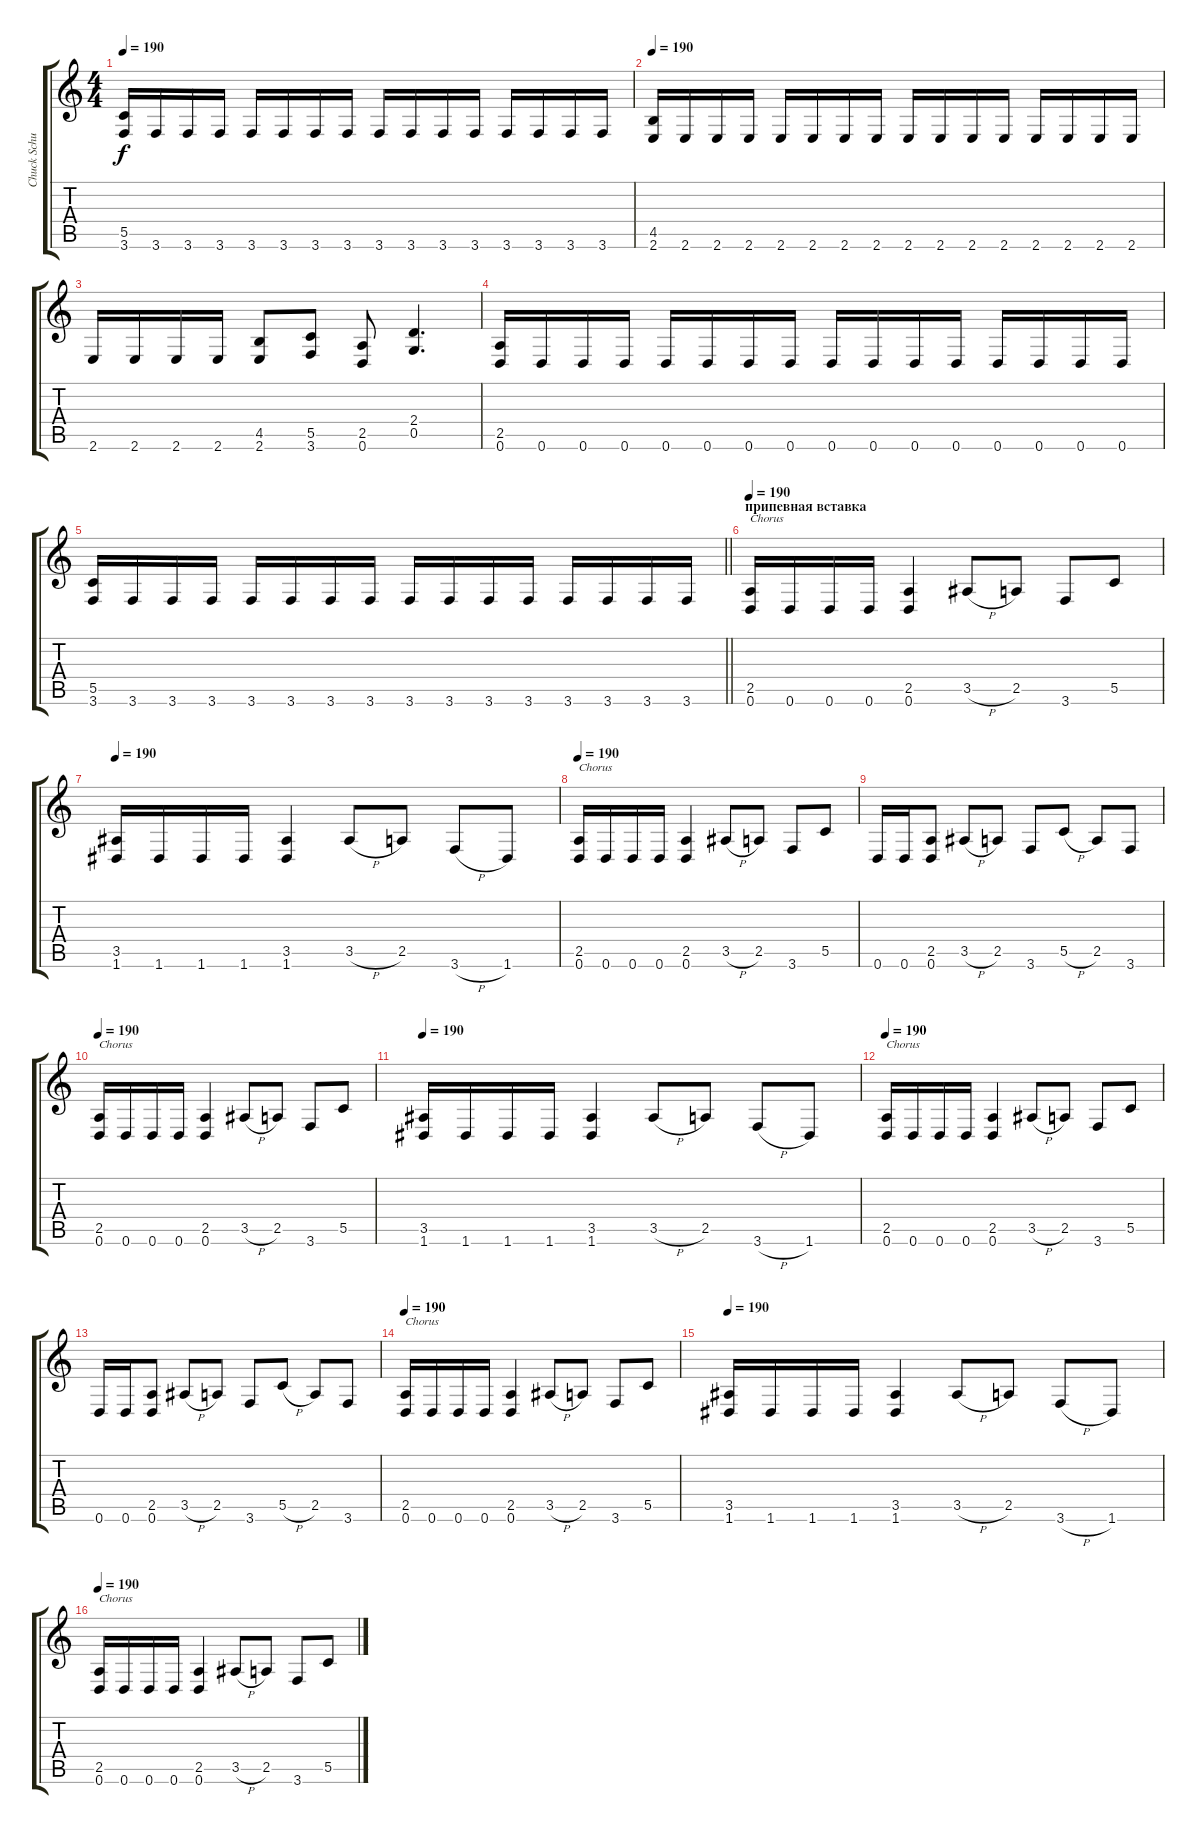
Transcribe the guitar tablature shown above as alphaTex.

\track ("Chuck Schuldiner" "Chuck Schu") {instrument distortionguitar}
\staff {score tabs}
\tuning (D4 A3 F3 C3 G2 D2) {hide}
\ts (4 4)
\tempo 190
\clef g2
\ks c
(5.5 3.6).16{dy f} 3.6.16 3.6.16 3.6.16 3.6.16 3.6.16 3.6.16 3.6.16 3.6.16 3.6.16 3.6.16 3.6.16 3.6.16 3.6.16 3.6.16 3.6.16 |
\tempo 190
(4.5 2.6).16 2.6.16 2.6.16 2.6.16 2.6.16 2.6.16 2.6.16 2.6.16 2.6.16 2.6.16 2.6.16 2.6.16 2.6.16 2.6.16 2.6.16 2.6.16 |
2.6.16 2.6.16 2.6.16 2.6.16 (4.5 2.6).8 (5.5 3.6).8 (2.5 0.6).8 (2.4 0.5).4{d} |
(2.5 0.6).16 0.6.16 0.6.16 0.6.16 0.6.16 0.6.16 0.6.16 0.6.16 0.6.16 0.6.16 0.6.16 0.6.16 0.6.16 0.6.16 0.6.16 0.6.16 |
\barLineRight lightlight
(5.5 3.6).16 3.6.16 3.6.16 3.6.16 3.6.16 3.6.16 3.6.16 3.6.16 3.6.16 3.6.16 3.6.16 3.6.16 3.6.16 3.6.16 3.6.16 3.6.16 |
\section ("" "припевная вставка")
\tempo 190
(2.5 0.6).16{txt "Chorus"} 0.6.16 0.6.16 0.6.16 (2.5 0.6).4 3.5{h}.8 2.5.8 3.6.8 5.5.8 |
\tempo 190
(3.5 1.6).16 1.6.16 1.6.16 1.6.16 (3.5 1.6).4 3.5{h}.8 2.5.8 3.6{h}.8 1.6.8 |
\tempo 190
(2.5 0.6).16{txt "Chorus"} 0.6.16 0.6.16 0.6.16 (2.5 0.6).4 3.5{h}.8 2.5.8 3.6.8 5.5.8 |
0.6.16 0.6.16 (2.5 0.6).8 3.5{h}.8 2.5.8 3.6.8 5.5{h}.8 2.5.8 3.6.8 |
\tempo 190
(2.5 0.6).16{txt "Chorus"} 0.6.16 0.6.16 0.6.16 (2.5 0.6).4 3.5{h}.8 2.5.8 3.6.8 5.5.8 |
\tempo 190
(3.5 1.6).16 1.6.16 1.6.16 1.6.16 (3.5 1.6).4 3.5{h}.8 2.5.8 3.6{h}.8 1.6.8 |
\tempo 190
(2.5 0.6).16{txt "Chorus"} 0.6.16 0.6.16 0.6.16 (2.5 0.6).4 3.5{h}.8 2.5.8 3.6.8 5.5.8 |
0.6.16 0.6.16 (2.5 0.6).8 3.5{h}.8 2.5.8 3.6.8 5.5{h}.8 2.5.8 3.6.8 |
\tempo 190
(2.5 0.6).16{txt "Chorus"} 0.6.16 0.6.16 0.6.16 (2.5 0.6).4 3.5{h}.8 2.5.8 3.6.8 5.5.8 |
\tempo 190
(3.5 1.6).16 1.6.16 1.6.16 1.6.16 (3.5 1.6).4 3.5{h}.8 2.5.8 3.6{h}.8 1.6.8 |
\tempo 190
(2.5 0.6).16{txt "Chorus"} 0.6.16 0.6.16 0.6.16 (2.5 0.6).4 3.5{h}.8 2.5.8 3.6.8 5.5.8
